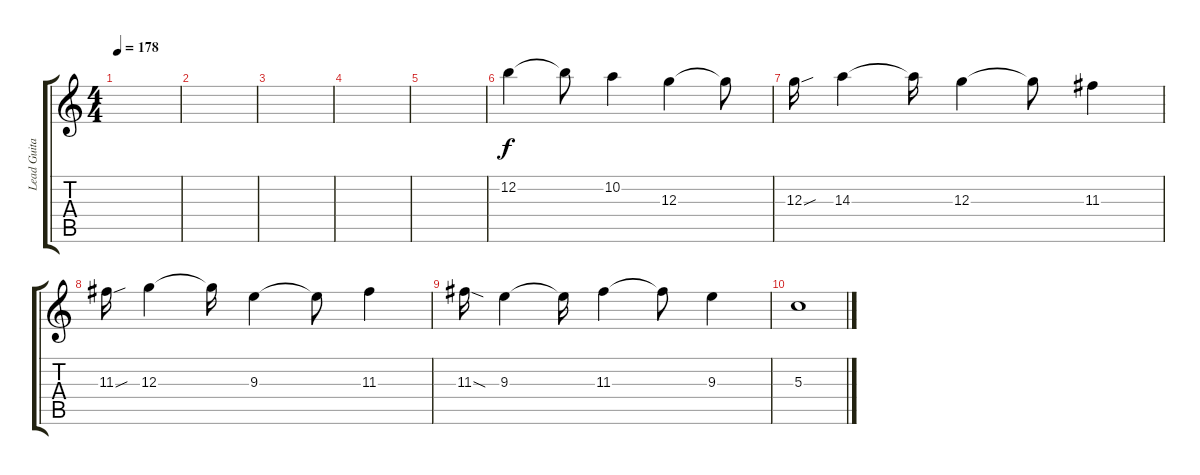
\track ("Lead Guitar" "Lead Guita") {instrument overdrivenguitar}
\staff {score tabs}
\tuning (E4 B3 G3 D3 A2 E2) {hide}
\ts (4 4)
\tempo 178
\clef g2
\ks c
|
|
|
|
|
12.2.4 12.2{t}.8 10.2.4 12.3.4 12.3{t}.8 |
12.3{sou}.16 14.3.4 14.3{t}.16 12.3.4 12.3{t}.8 11.3.4 |
11.3{sou}.16 12.3.4 12.3{t}.16 9.3.4 9.3{t}.8 11.3.4 |
11.3{sod}.16 9.3.4 9.3{t}.16 11.3.4 11.3{t}.8 9.3.4 |
5.3.1
